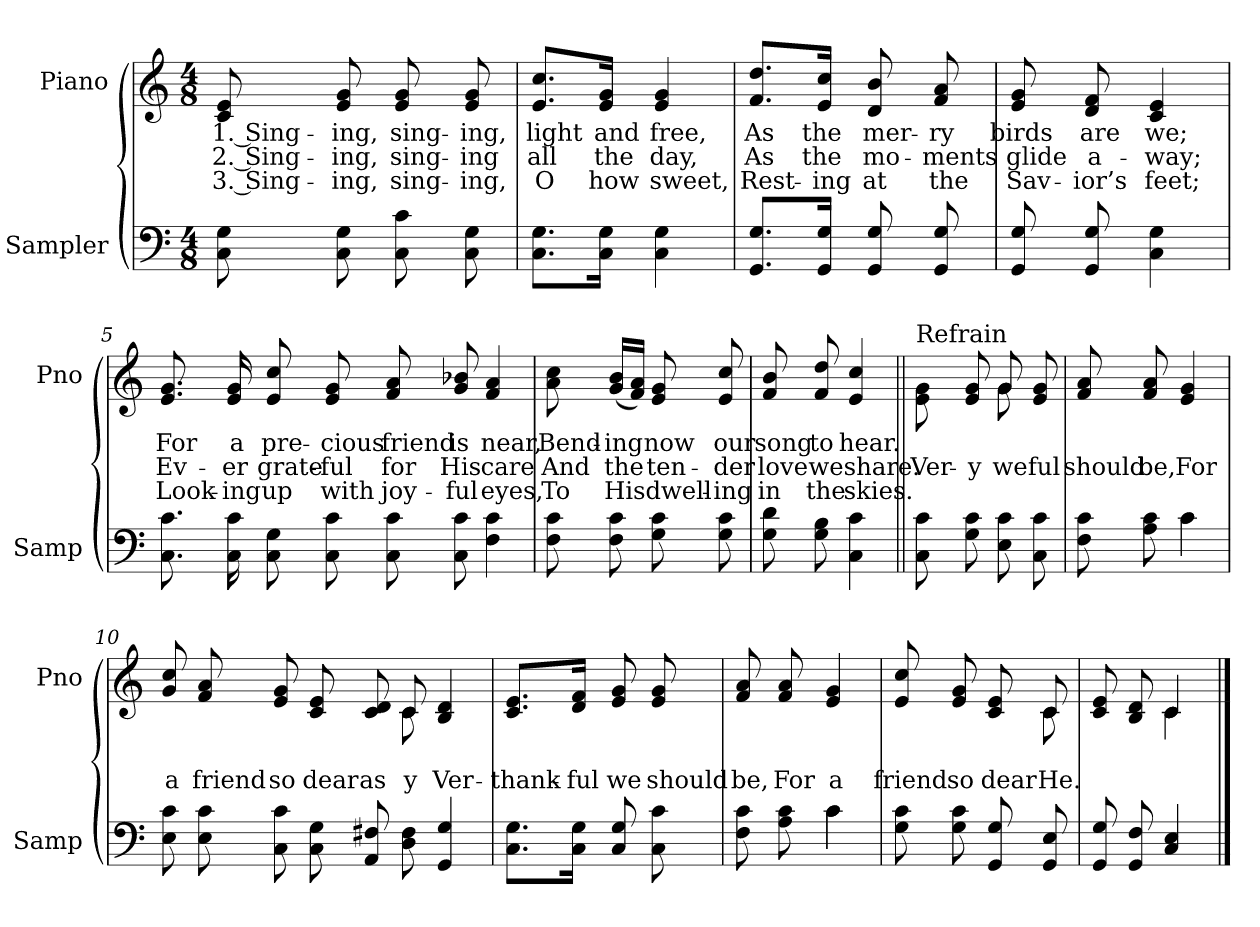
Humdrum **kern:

**kern	**kern	**text	**text	**text
*part2	*part1	*part1	*part1	*part1
*staff2	*staff1	*staff1	*staff1	*staff1
*I"Sampler	*I"Piano	*	*	*
*I'Samp	*I'Pno	*	*	*
*clefF4	*clefG2	*	*	*
*M4/8	*M4/8	*	*	*
=1	=1	=1	=1	=1
8C 8G	8c 8e	1. Sing-	2. Sing-	3. Sing-
8C 8G	8e 8g	-ing,	-ing,	-ing,
8C 8c	8e 8g	sing-	sing-	sing-
8C 8G	8e 8g	-ing,	-ing	-ing,
=2	=2	=2	=2	=2
8.C\ 8.G\L	8.e/ 8.cc/L	light	all	O
16C\ 16G\Jk	16e/ 16g/Jk	and	the	how
4C 4G	4e 4g	free,	day,	sweet,
=3	=3	=3	=3	=3
8.GG/ 8.G/L	8.f/ 8.dd/L	As	As	Rest-
16GG/ 16G/Jk	16e/ 16cc/Jk	the	the	-ing
8GG 8G	8d 8b	mer-	mo-	at
8GG 8G	8f 8a	-ry	-ments	the
=4	=4	=4	=4	=4
8GG 8G	8e 8g	birds	glide	Sav-
8GG 8G	8d 8f	are	a-	-ior’s
4C 4G	4c 4e	we;	-way;	feet;
=5	=5	=5	=5	=5
8.C 8.c	8.e 8.g	For	Ev-	Look-
16C 16c	16e 16g	a	-er	-ing
8C 8G	8e 8cc	pre-	grate-	up
8C 8c	8e 8g	-cious	-ful	with
8C 8c	8f 8a	friend	for	joy-
8C 8c	8g 8b-X	is	His	-ful
4F 4c	4f 4a	near,	care	eyes,
=6	=6	=6	=6	=6
8F 8c	8a 8cc	Bend-	And	To
8F 8c	(16g/ 16b/LL	-ing	the	His
.	16f/ 16a/JJ)	.	.	.
8G 8c	8e 8g	now	ten-	dwell-
8G 8c	8e 8cc	our	-der	-ing
=7	=7	=7	=7	=7
8G 8d	8f 8b	song	love	in
8G 8B	8f 8dd	to	we	the
4C 4c	4e 4cc	hear.	share.	skies.
=8||	=8||	=8||	=8||	=8||
*	*^	*	*	*
!	!LO:TX:t=Refrain	!	!	!	!
8C 8c	8e\ 8g\	4ryy	.	Ver-	.
8G 8c	8e 8g	.	.	-y	.
8E 8c	8g/	8g	.	we	.
8C 8c	8e 8g	8ryy	.	-ful	.
*	*v	*v	*	*	*
=9	=9	=9	=9	=9
*^	*	*	*	*
8F 8c	4ryy	8f 8a	.	should	.
8A 8c	.	8f 8a	.	be,	.
4c\	4c	4e 4g	.	For	.
*v	*v	*	*	*	*
=10	=10	=10	=10	=10
*	*^	*	*	*
8E 8c	8g 8cc	8ryy	.	a	.
*	*v	*v	*	*	*
8E 8c	8f 8a	.	friend	.
8C 8c	8e 8g	.	so	.
8C 8G	8c 8e	.	dear	.
8AA 8F#X	8c 8d	.	as	.
*	*^	*	*	*
8D 8F#	8c/	8c	.	-y	.
4GG 4G	4B 4d	4ryy	.	Ver-	.
*	*v	*v	*	*	*
=11	=11	=11	=11	=11
8.C\ 8.G\L	8.c/ 8.e/L	.	thank-	.
16C\ 16G\Jk	16d/ 16f/Jk	.	-ful	.
8C/ 8G/	8e 8g	.	we	.
8C 8c	8e 8g	.	should	.
=12	=12	=12	=12	=12
*^	*	*	*	*
8F 8c	4ryy	8f 8a	.	be,	.
8A 8c	.	8f 8a	.	For	.
4c\	4c	4e 4g	.	a	.
*v	*v	*	*	*	*
=13	=13	=13	=13	=13
*	*^	*	*	*
8G 8c	8e 8cc	4.ryy	.	friend	.
8G 8c	8e 8g	.	.	so	.
8GG 8G	8c 8e	.	.	dear	.
8GG 8E	8c/	8c	.	He.	.
=14	=14	=14	=14	=14	=14
8GG 8G	8c 8e	4ryy	.	.	.
8GG 8F	8B 8d	.	.	.	.
4C/ 4E/	4c/	4c	.	.	.
*	*v	*v	*	*	*
==	==	==	==	==
*-	*-	*-	*-	*-
